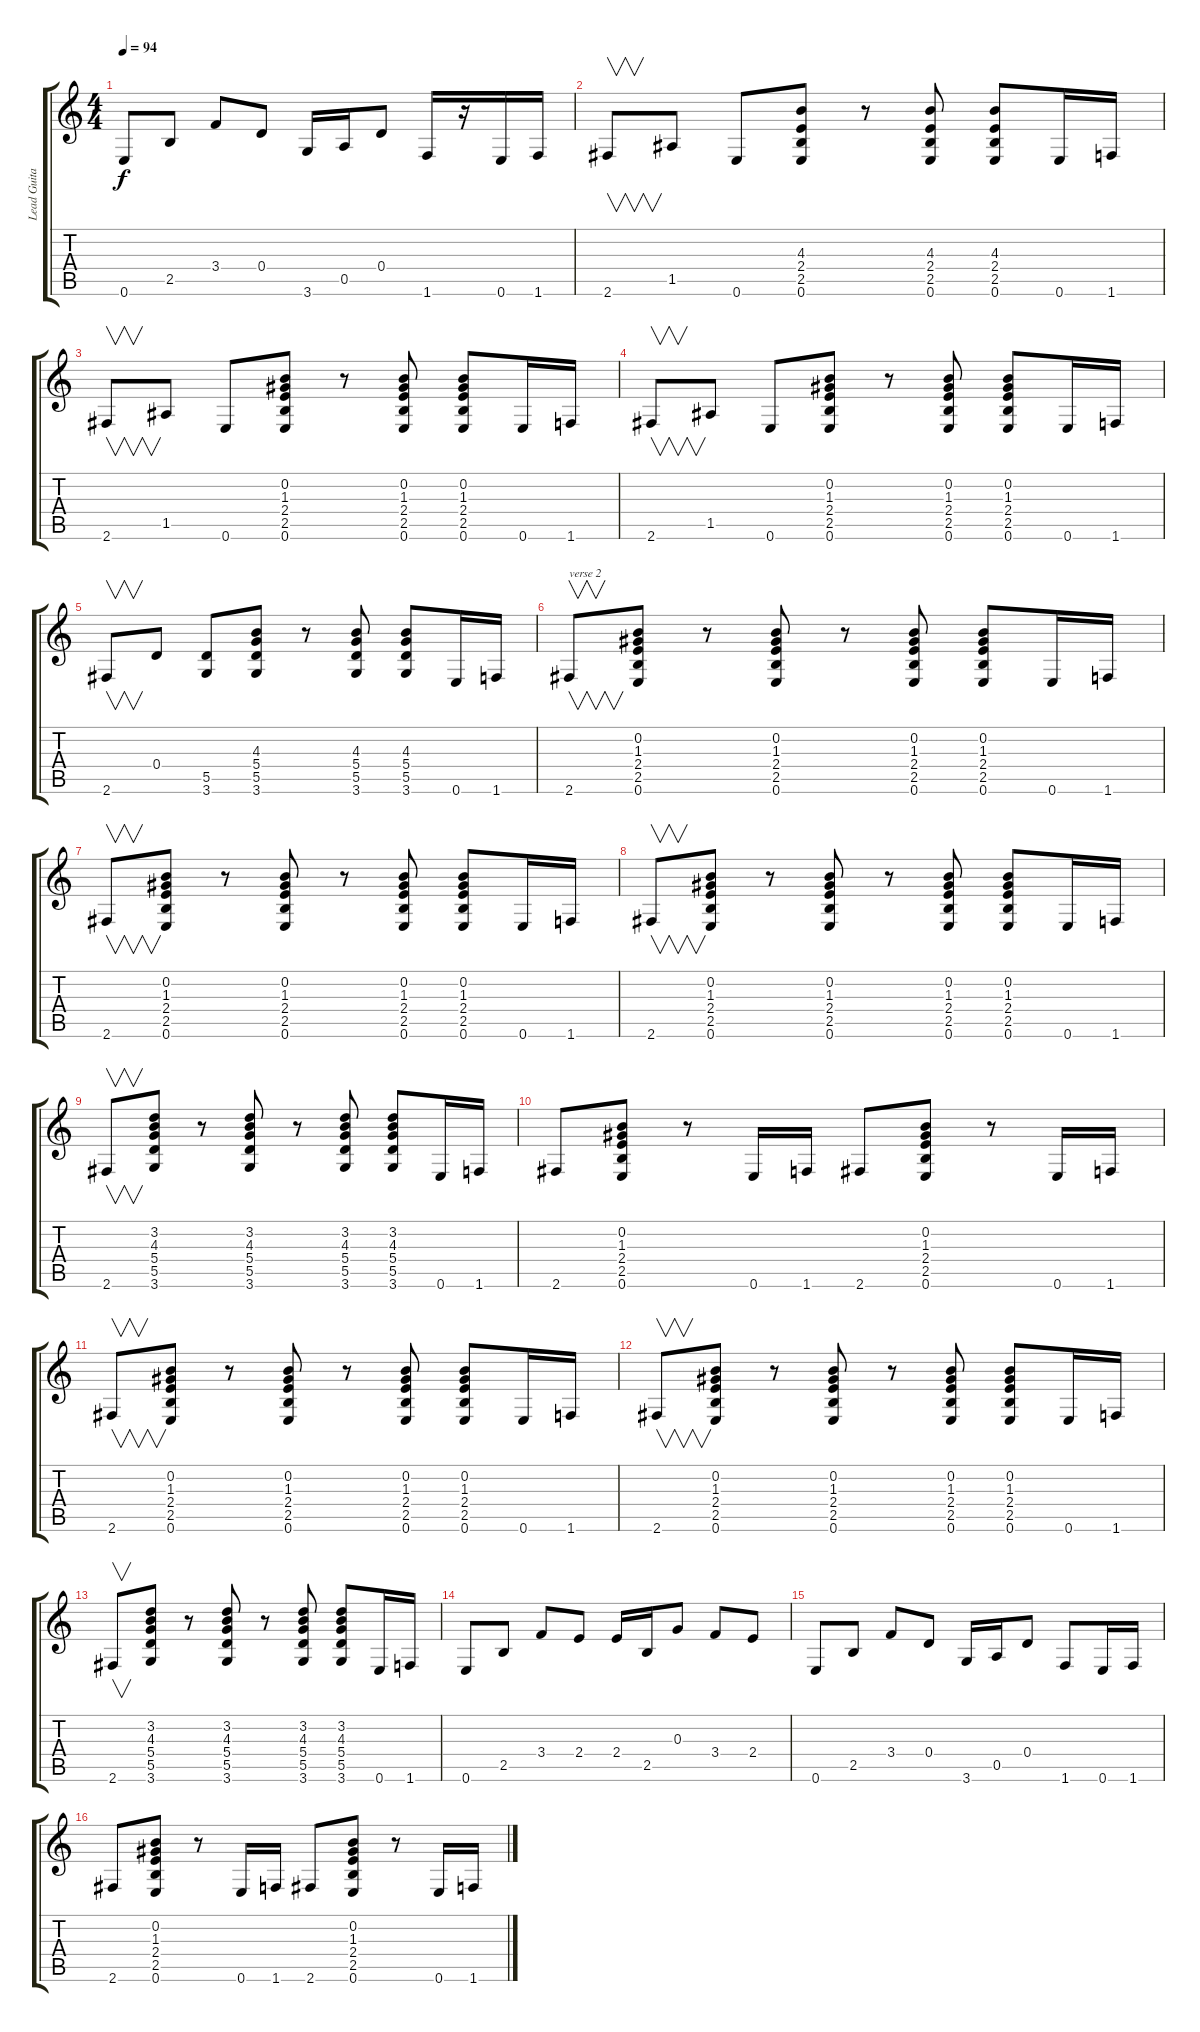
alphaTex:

\track ("Lead Guitar" "Lead Guita") {instrument electricguitarclean}
\staff {score tabs}
\tuning (E4 B3 G3 D3 A2 E2) {hide}
\ts (4 4)
\tempo 94
\clef g2
\ks c
0.6.8{dy f} 2.5.8 3.4.8 0.4.8 3.6.16 0.5.16 0.4.8 1.6.16 r.16 0.6.16 1.6.16 |
2.6.8{v volume 6} 1.5.8 0.6.8 (4.3 2.4 2.5 0.6).8 r.8 (4.3 2.4 2.5 0.6).8 (4.3 2.4 2.5 0.6).8 0.6.16 1.6.16 |
2.6.8{v} 1.5.8 0.6.8 (0.2 1.3 2.4 2.5 0.6).8 r.8 (0.2 1.3 2.4 2.5 0.6).8 (0.2 1.3 2.4 2.5 0.6).8 0.6.16 1.6.16 |
2.6.8{v} 1.5.8 0.6.8 (0.2 1.3 2.4 2.5 0.6).8 r.8 (0.2 1.3 2.4 2.5 0.6).8 (0.2 1.3 2.4 2.5 0.6).8 0.6.16 1.6.16 |
2.6.8{v} 0.4.8 (5.5 3.6).8 (4.3 5.4 5.5 3.6).8 r.8 (4.3 5.4 5.5 3.6).8 (4.3 5.4 5.5 3.6).8 0.6.16 1.6.16 |
2.6.8{v txt "verse 2"} (0.2 1.3 2.4 2.5 0.6).8 r.8 (0.2 1.3 2.4 2.5 0.6).8 r.8 (0.2 1.3 2.4 2.5 0.6).8 (0.2 1.3 2.4 2.5 0.6).8 0.6.16 1.6.16 |
2.6.8{v} (0.2 1.3 2.4 2.5 0.6).8 r.8 (0.2 1.3 2.4 2.5 0.6).8 r.8 (0.2 1.3 2.4 2.5 0.6).8 (0.2 1.3 2.4 2.5 0.6).8 0.6.16 1.6.16 |
2.6.8{v} (0.2 1.3 2.4 2.5 0.6).8 r.8 (0.2 1.3 2.4 2.5 0.6).8 r.8 (0.2 1.3 2.4 2.5 0.6).8 (0.2 1.3 2.4 2.5 0.6).8 0.6.16 1.6.16 |
2.6.8{v} (3.2 4.3 5.4 5.5 3.6).8 r.8 (3.2 4.3 5.4 5.5 3.6).8 r.8 (3.2 4.3 5.4 5.5 3.6).8 (3.2 4.3 5.4 5.5 3.6).8 0.6.16 1.6.16 |
2.6.8 (0.2 1.3 2.4 2.5 0.6).8 r.8 0.6.16 1.6.16 2.6.8 (0.2 1.3 2.4 2.5 0.6).8 r.8 0.6.16 1.6.16 |
2.6.8{v} (0.2 1.3 2.4 2.5 0.6).8 r.8 (0.2 1.3 2.4 2.5 0.6).8 r.8 (0.2 1.3 2.4 2.5 0.6).8 (0.2 1.3 2.4 2.5 0.6).8 0.6.16 1.6.16 |
2.6.8{v} (0.2 1.3 2.4 2.5 0.6).8 r.8 (0.2 1.3 2.4 2.5 0.6).8 r.8 (0.2 1.3 2.4 2.5 0.6).8 (0.2 1.3 2.4 2.5 0.6).8 0.6.16 1.6.16 |
2.6.8{v} (3.2 4.3 5.4 5.5 3.6).8 r.8 (3.2 4.3 5.4 5.5 3.6).8 r.8 (3.2 4.3 5.4 5.5 3.6).8 (3.2 4.3 5.4 5.5 3.6).8 0.6.16 1.6.16 |
0.6.8{volume 9} 2.5.8 3.4.8 2.4.8 2.4.16 2.5.16 0.3.8 3.4.8 2.4.8 |
0.6.8 2.5.8 3.4.8 0.4.8 3.6.16 0.5.16 0.4.8 1.6.8 0.6.16 1.6.16 |
2.6.8{volume 6} (0.2 1.3 2.4 2.5 0.6).8 r.8 0.6.16 1.6.16 2.6.8 (0.2 1.3 2.4 2.5 0.6).8 r.8 0.6.16 1.6.16
